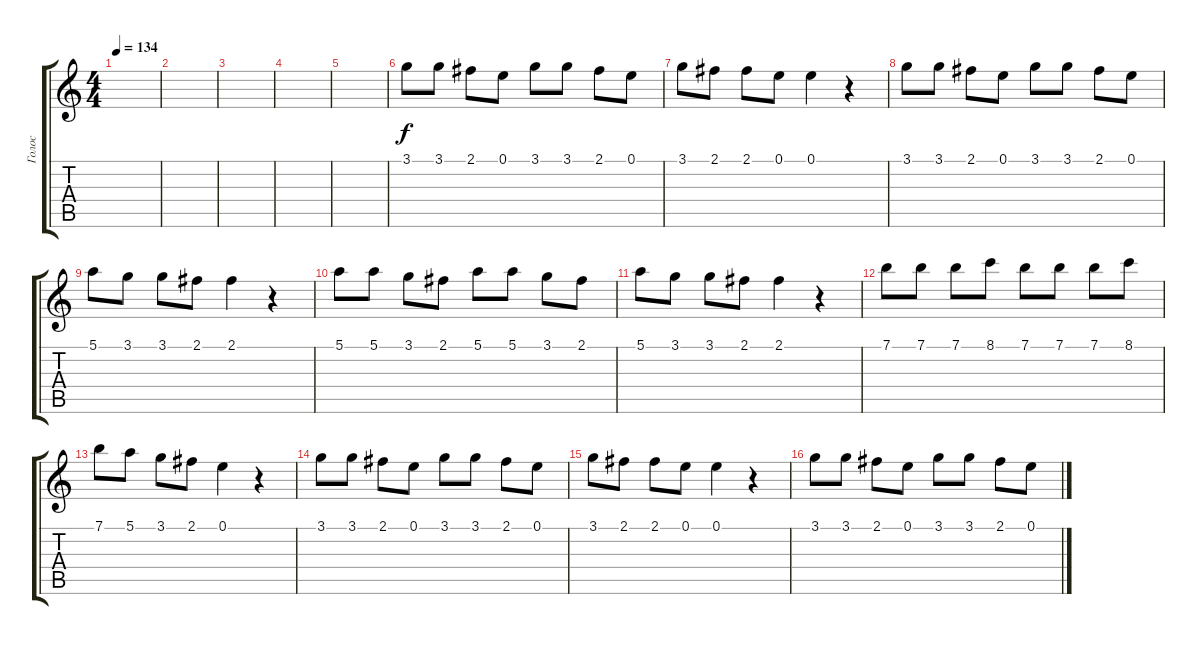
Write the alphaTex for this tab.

\track ("Голос" "Голос") {instrument acousticguitarnylon}
\staff {score tabs}
\tuning (E4 B3 G3 D3 A2 E2) {hide}
\ts (4 4)
\tempo 134
\clef g2
\ks c
|
|
|
|
|
3.1.8 3.1.8 2.1.8 0.1.8 3.1.8 3.1.8 2.1.8 0.1.8 |
3.1.8 2.1.8 2.1.8 0.1.8 0.1.4 r.4 |
3.1.8 3.1.8 2.1.8 0.1.8 3.1.8 3.1.8 2.1.8 0.1.8 |
5.1.8 3.1.8 3.1.8 2.1.8 2.1.4 r.4 |
5.1.8 5.1.8 3.1.8 2.1.8 5.1.8 5.1.8 3.1.8 2.1.8 |
5.1.8 3.1.8 3.1.8 2.1.8 2.1.4 r.4 |
7.1.8 7.1.8 7.1.8 8.1.8 7.1.8 7.1.8 7.1.8 8.1.8 |
7.1.8 5.1.8 3.1.8 2.1.8 0.1.4 r.4 |
3.1.8 3.1.8 2.1.8 0.1.8 3.1.8 3.1.8 2.1.8 0.1.8 |
3.1.8 2.1.8 2.1.8 0.1.8 0.1.4 r.4 |
3.1.8 3.1.8 2.1.8 0.1.8 3.1.8 3.1.8 2.1.8 0.1.8
